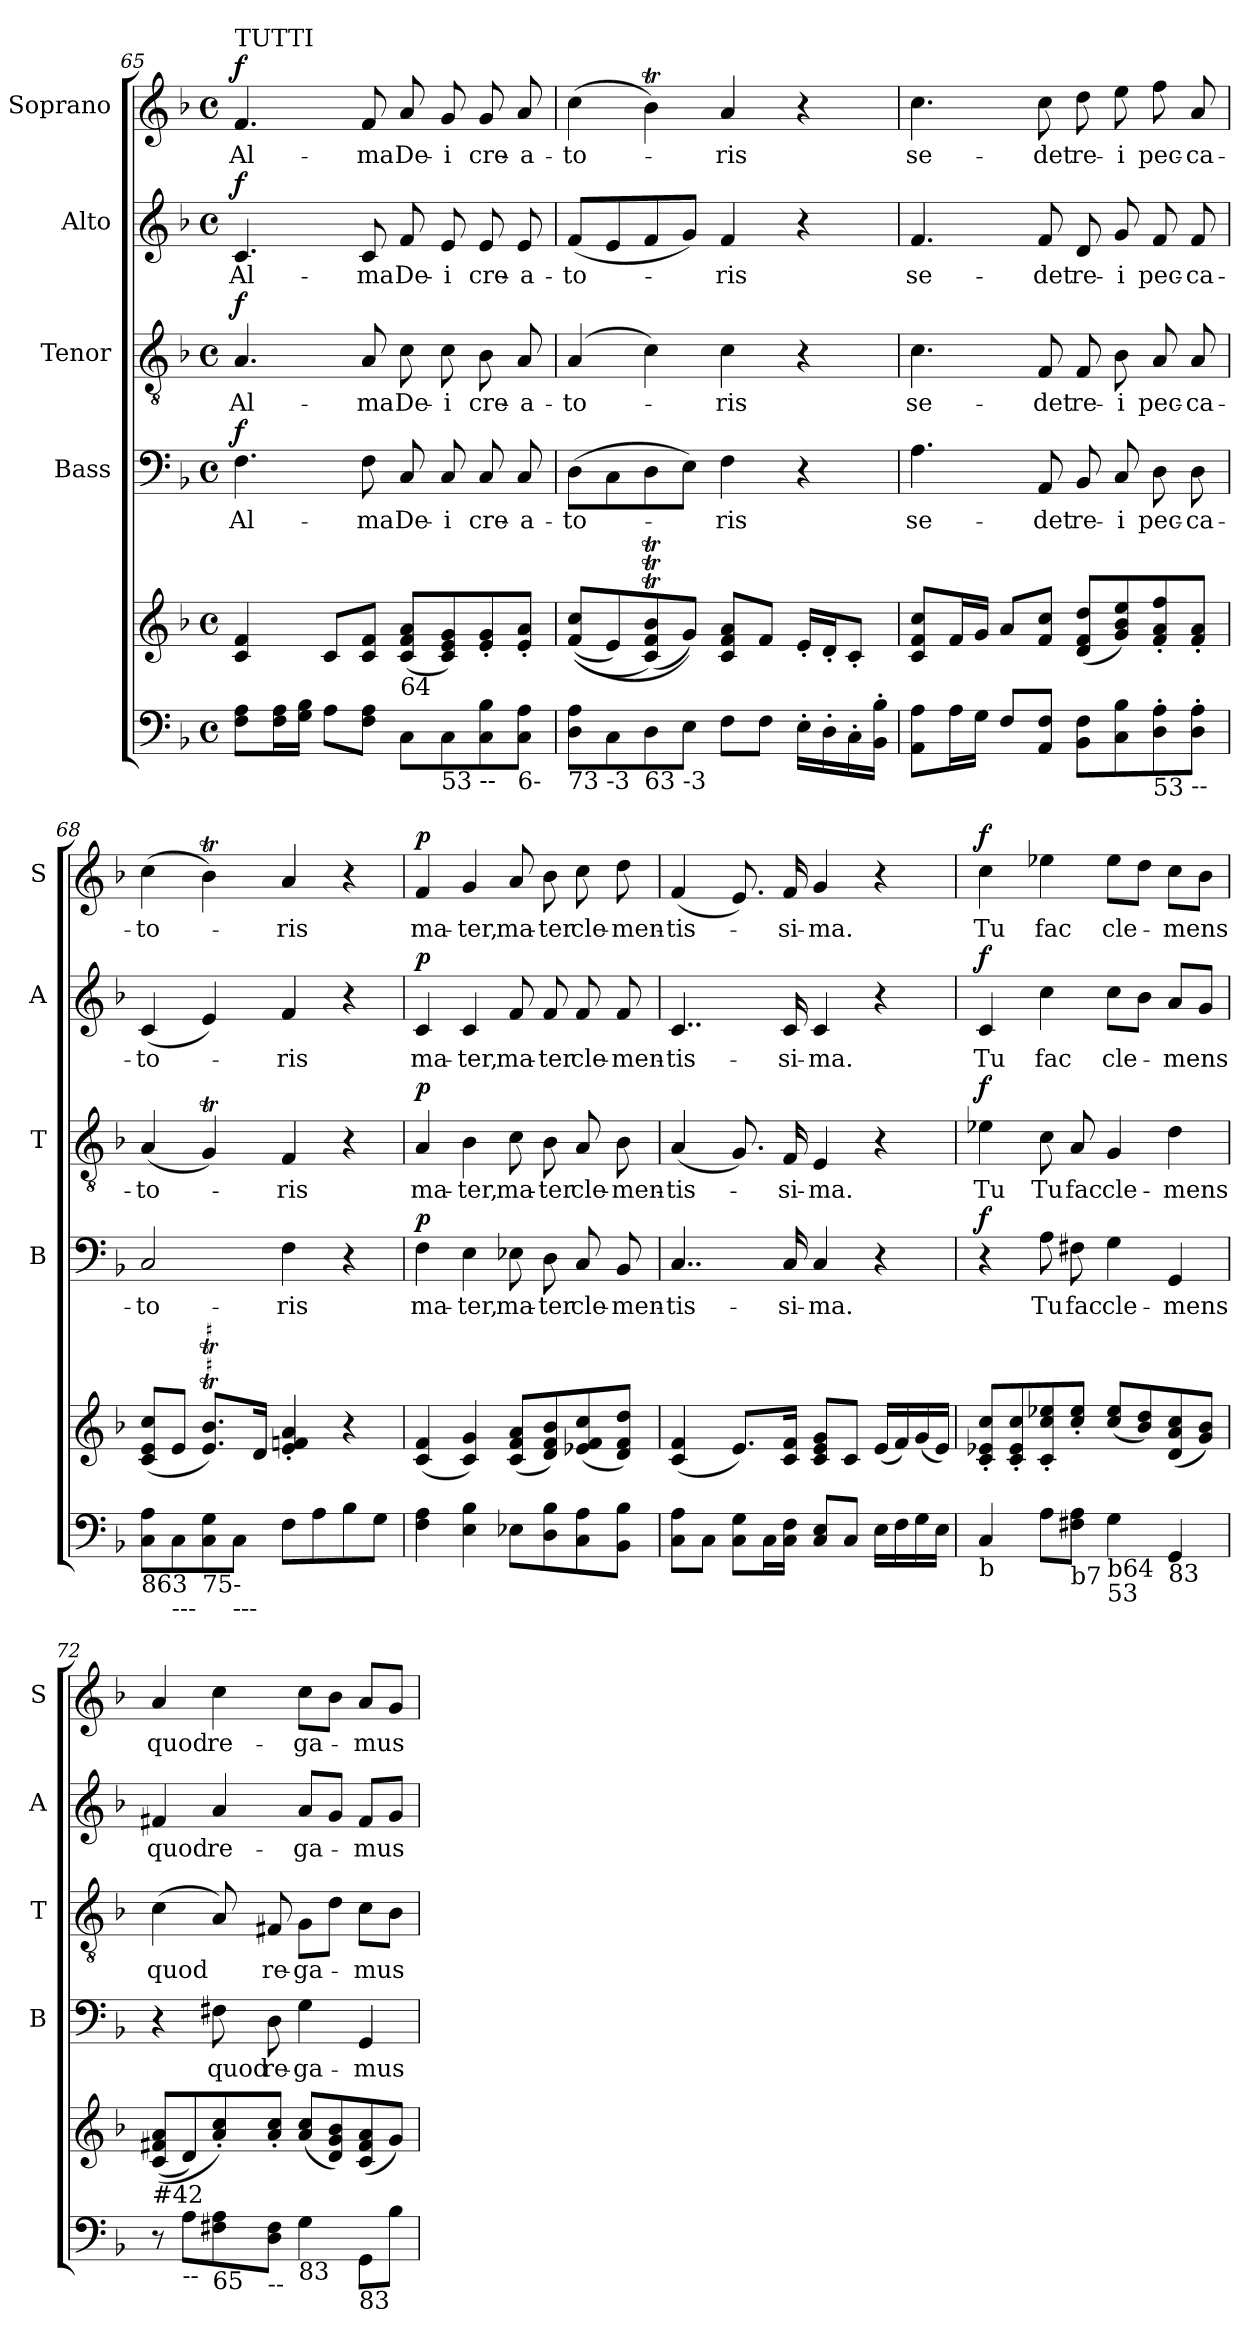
**kern	**kern	**kern	**text	**dynam	**kern	**text	**dynam	**kern	**text	**dynam	**kern	**text	**dynam
*part5	*part5	*part4	*part4	*part4	*part3	*part3	*part3	*part2	*part2	*part2	*part1	*part1	*part1
*staff6	*staff5	*staff4	*staff4	*staff4	*staff3	*staff3	*staff3	*staff2	*staff2	*staff2	*staff1	*staff1	*staff1
*	*	*I"Bass	*	*	*I"Tenor	*	*	*I"Alto	*	*	*I"Soprano	*	*
*	*	*I'B	*	*	*I'T	*	*	*I'A	*	*	*I'S	*	*
*clefF4	*clefG2	*clefF4	*	*	*clefGv2	*	*	*clefG2	*	*	*clefG2	*	*
*k[b-]	*k[b-]	*k[b-]	*	*	*k[b-]	*	*	*k[b-]	*	*	*k[b-]	*	*
*F:	*F:	*F:	*	*	*F:	*	*	*F:	*	*	*F:	*	*
*M4/4	*M4/4	*M4/4	*	*	*M4/4	*	*	*M4/4	*	*	*M4/4	*	*
*met(c)	*met(c)	*met(c)	*	*	*met(c)	*	*	*met(c)	*	*	*met(c)	*	*
=65	=65	=65	=65	=65	=65	=65	=65	=65	=65	=65	=65	=65	=65
!	!	!	!	!	!	!	!	!	!	!	!LO:TX:a:t=TUTTI	!	!
!	!	!	!	!LO:DY:b	!	!	!LO:DY:b	!	!	!LO:DY:b	!	!	!LO:DY:b
8F\ 8A\L	4c/ 4f/	4.F\	Al-	f	4.A/	Al-	f	4.c/	Al-	f	4.f/	Al-	f
16F\ 16A\L	.	.	.	.	.	.	.	.	.	.	.	.	.
16G\ 16B-\JJ	.	.	.	.	.	.	.	.	.	.	.	.	.
8A\L	8c/L	.	.	.	.	.	.	.	.	.	.	.	.
8F\ 8A\J	8c/ 8f/J	8F\	-ma	.	8A/	-ma	.	8c/	-ma	.	8f/	-ma	.
!	!LO:TX:b:t=64	!	!	!	!	!	!	!	!	!	!	!	!
8C\L	(8c/ 8f/ 8a/L	8C/	De-	.	8c\	De-	.	8f/	De-	.	8a/	De-	.
!LO:TX:b:t=53	!	!	!	!	!	!	!	!	!	!	!	!	!
8C\	8c/ 8e/ 8g/)	8C/	-i	.	8c\	-i	.	8e/	-i	.	8g/	-i	.
!LO:TX:b:t=--	!	!	!	!	!	!	!	!	!	!	!	!	!
8C\ 8B-\	8e/'< 8g/'<	8C/	cre-	.	8B-\	cre-	.	8e/	cre-	.	8g/	cre-	.
!LO:TX:b:t=6-	!	!	!	!	!	!	!	!	!	!	!	!	!
8C\ 8A\J	8e/'< 8a/'<J	8C/	-a-	.	8A/	-a-	.	8e/	-a-	.	8a/	-a-	.
=66	=66	=66	=66	=66	=66	=66	=66	=66	=66	=66	=66	=66	=66
!LO:TX:b:t=73	!	!	!	!	!	!	!	!	!	!	!	!	!
8D\ 8A\L	(((8f/ 8cc/L	(8D\L	-to-	.	(4A/	-to-	.	(8f/L	-to-	.	(4cc\	-to-	.
!LO:TX:b:t=-3	!	!	!	!	!	!	!	!	!	!	!	!	!
8C\	8e/)	8C\	.	.	.	.	.	8e/	.	.	.	.	.
!LO:TX:b:t=63	!	!	!	!	!	!	!	!	!	!	!	!	!
8D\	(8c/T 8f/T 8b-/T)	8D\	.	.	4c\)	.	.	8f/	.	.	4b-T\)	.	.
!LO:TX:b:t=-3	!	!	!	!	!	!	!	!	!	!	!	!	!
8E\J	8g/J))	8E\J)	.	.	.	.	.	8g/J)	.	.	.	.	.
8F\L	8c/ 8f/ 8a/L	4F\	-ris	.	4c\	-ris	.	4f/	-ris	.	4a/	-ris	.
8F\J	8f/J	.	.	.	.	.	.	.	.	.	.	.	.
16E'>\LL	16e'</LL	4r	.	.	4r	.	.	4r	.	.	4r	.	.
16D'>\	16d'</J	.	.	.	.	.	.	.	.	.	.	.	.
16C'>\	8c'</J	.	.	.	.	.	.	.	.	.	.	.	.
16BB-\'> 16B-\'>JJ	.	.	.	.	.	.	.	.	.	.	.	.	.
!!LO:LB:g=z
=67	=67	=67	=67	=67	=67	=67	=67	=67	=67	=67	=67	=67	=67
8AA\ 8A\L	8c/ 8f/ 8cc/L	4.A\	se-	.	4.c\	se-	.	4.f/	se-	.	4.cc\	se-	.
16A\L	16f/L	.	.	.	.	.	.	.	.	.	.	.	.
16G\JJ	16g/JJ	.	.	.	.	.	.	.	.	.	.	.	.
8F/L	8a/L	.	.	.	.	.	.	.	.	.	.	.	.
8AA/ 8F/J	8f/ 8cc/J	8AA/	-det	.	8F/	-det	.	8f/	-det	.	8cc\	-det	.
8BB-\ 8F\L	(8d/ 8f/ 8dd/L	8BB-/	re-	.	8F/	re-	.	8d/	re-	.	8dd\	re-	.
8C\ 8B-\	8g/ 8b-/ 8ee/)	8C/	-i	.	8B-\	-i	.	8g/	-i	.	8ee\	-i	.
!LO:TX:b:t=53	!	!	!	!	!	!	!	!	!	!	!	!	!
8D\'> 8A\'>	8f/'< 8a/'< 8ff/'<	8D\	pec-	.	8A/	pec-	.	8f/	pec-	.	8ff\	pec-	.
!LO:TX:b:t=--	!	!	!	!	!	!	!	!	!	!	!	!	!
8D\'> 8A\'>J	8f/'< 8a/'<J	8D\	-ca-	.	8A/	-ca-	.	8f/	-ca-	.	8a/	-ca-	.
=68	=68	=68	=68	=68	=68	=68	=68	=68	=68	=68	=68	=68	=68
!LO:TX:b:t=863	!	!	!	!	!	!	!	!	!	!	!	!	!
8C\ 8A\L	(8c/ 8e/ 8cc/L	2C/	-to-	.	(4A/	-to-	.	(4c/	-to-	.	(4cc\	-to-	.
!LO:TX:b:t=---	!	!	!	!	!	!	!	!	!	!	!	!	!
8C\	8e/J	.	.	.	.	.	.	.	.	.	.	.	.
!LO:TX:b:t=75-	!	!	!	!	!	!	!	!	!	!	!	!	!
8C\ 8G\	8.e/T 8.b-/TL)	.	.	.	4GT/)	.	.	4e/)	.	.	4b-T\)	.	.
!LO:TX:b:t=---	!	!	!	!	!	!	!	!	!	!	!	!	!
8C\J	.	.	.	.	.	.	.	.	.	.	.	.	.
.	16d/Jk	.	.	.	.	.	.	.	.	.	.	.	.
8F\L	4e/'< 4f/'< 4a/'<	4F\	-ris	.	4F/	-ris	.	4f/	-ris	.	4a/	-ris	.
8A\	.	.	.	.	.	.	.	.	.	.	.	.	.
8B-\	4r	4r	.	.	4r	.	.	4r	.	.	4r	.	.
8G\J	.	.	.	.	.	.	.	.	.	.	.	.	.
=69	=69	=69	=69	=69	=69	=69	=69	=69	=69	=69	=69	=69	=69
!	!	!	!	!LO:DY:b	!	!	!LO:DY:b	!	!	!LO:DY:b	!	!	!LO:DY:b
4F\ 4A\	(4c/ 4f/	4F\	ma-	p	4A/	ma-	p	4c/	ma-	p	4f/	ma-	p
4E\ 4B-\	4c/ 4g/)	4E\	-ter,	.	4B-\	-ter,	.	4c/	-ter,	.	4g/	-ter,	.
8E-X\L	(8c/ 8f/ 8a/L	8E-X\	ma-	.	8c\	ma-	.	8f/	ma-	.	8a/	ma-	.
8D\ 8B-\	8d/ 8f/ 8b-/)	8D\	-ter	.	8B-\	-ter	.	8f/	-ter	.	8b-\	-ter	.
8C\ 8A\	(8e-X/ 8f/ 8cc/	8C/	cle-	.	8A/	cle-	.	8f/	cle-	.	8cc\	cle-	.
8BB-\ 8B-\J	8d/ 8f/ 8dd/J)	8BB-/	-men-	.	8B-\	-men-	.	8f/	-men-	.	8dd\	-men-	.
=70	=70	=70	=70	=70	=70	=70	=70	=70	=70	=70	=70	=70	=70
8C\ 8A\L	(4c/ 4f/	4..C/	-tis-	.	(4A/	-tis-	.	4..c/	-tis-	.	(4f/	-tis-	.
8C\J	.	.	.	.	.	.	.	.	.	.	.	.	.
8C\ 8G\L	8.e/L)	.	.	.	8.G/)	.	.	.	.	.	8.e/)	.	.
16C\L	.	.	.	.	.	.	.	.	.	.	.	.	.
16C\ 16F\JJ	16c/ 16f/Jk	16C/	-si-	.	16F/	-si-	.	16c/	-si-	.	16f/	-si-	.
8C/ 8E/L	8c/ 8e/ 8g/L	4C/	-ma.	.	4E/	-ma.	.	4c/	-ma.	.	4g/	-ma.	.
8C/J	8c/J	.	.	.	.	.	.	.	.	.	.	.	.
16E\LL	(16e/LL	4r	.	.	4r	.	.	4r	.	.	4r	.	.
16F\	16f/)	.	.	.	.	.	.	.	.	.	.	.	.
16G\	(16g/	.	.	.	.	.	.	.	.	.	.	.	.
16E\JJ	16e/JJ)	.	.	.	.	.	.	.	.	.	.	.	.
!!LO:PB:g=z
=71	=71	=71	=71	=71	=71	=71	=71	=71	=71	=71	=71	=71	=71
!LO:TX:b:t=b	!	!	!	!	!	!	!	!	!	!	!	!	!
!	!	!	!	!LO:DY:b	!	!	!LO:DY:b	!	!	!LO:DY:b	!	!	!LO:DY:b
4C/	8c/'< 8e-X/'< 8cc/'<L	4r	.	f	4e-X\	Tu	f	4c/	Tu	f	4cc\	Tu	f
.	8c/'< 8e-/'< 8cc/'<	.	.	.	.	.	.	.	.	.	.	.	.
8A\L	8c/'< 8cc/'< 8ee-X/'<	8A\	Tu	.	8c\	Tu	.	4cc\	fac	.	4ee-X\	fac	.
!LO:TX:b:t=b7	!	!	!	!	!	!	!	!	!	!	!	!	!
8F#X\ 8A\J	8cc/'< 8ee-/'<J	8F#X\	fac	.	8A/	fac	.	.	.	.	.	.	.
!LO:TX:b:t=b64	!	!	!	!	!	!	!	!	!	!	!	!	!
!LO:TX:b:t=53	!	!	!	!	!	!	!	!	!	!	!	!	!
4G\	(8cc/ 8ee-/L	4G\	cle-	.	4G/	cle-	.	8cc\L	cle-	.	8ee-\L	cle-	.
.	8b-/ 8dd/)	.	.	.	.	.	.	8b-\J	.	.	8dd\J	.	.
!LO:TX:b:t=83	!	!	!	!	!	!	!	!	!	!	!	!	!
4GG/	(8d/ 8a/ 8cc/	4GG/	-mens	.	4d\	-mens	.	8a/L	-mens	.	8cc\L	-mens	.
.	8g/ 8b-/J)	.	.	.	.	.	.	8g/J	.	.	8b-\J	.	.
=72	=72	=72	=72	=72	=72	=72	=72	=72	=72	=72	=72	=72	=72
!	!LO:TX:b:t=#42	!	!	!	!	!	!	!	!	!	!	!	!
8r	((8c/ 8f#X/ 8a/L	4r	.	.	(4c\	quod	.	4f#X/	quod	.	4a/	quod	.
!LO:TX:b:t=--	!	!	!	!	!	!	!	!	!	!	!	!	!
8A\L	8d/)	.	.	.	.	.	.	.	.	.	.	.	.
!LO:TX:b:t=65	!	!	!	!	!	!	!	!	!	!	!	!	!
8F#X\ 8A\	8a/'< 8cc/'<)	8F#X\	quod	.	8A/)	.	.	4a/	re-	.	4cc\	re-	.
!LO:TX:b:t=--	!	!	!	!	!	!	!	!	!	!	!	!	!
8D\ 8F#\J	8a/'< 8cc/'<J	8D\	re-	.	8F#X/	re-	.	.	.	.	.	.	.
!LO:TX:b:t=83	!	!	!	!	!	!	!	!	!	!	!	!	!
4G\	(8a/ 8cc/L	4G\	-ga-	.	8G\L	-ga-	.	8a/L	-ga-	.	8cc\L	-ga-	.
.	8d/ 8g/ 8b-/)	.	.	.	8d\J	.	.	8g/J	.	.	8b-\J	.	.
!LO:TX:b:t=83	!	!	!	!	!	!	!	!	!	!	!	!	!
8GG\L	(8c/ 8f#/ 8a/	4GG/	-mus	.	8c\L	-mus	.	8f#/L	-mus	.	8a/L	-mus	.
8B-\J	8g/J)	.	.	.	8B-\J	.	.	8g/J	.	.	8g/J	.	.
=	=	=	=	=	=	=	=	=	=	=	=	=	=
*-	*-	*-	*-	*-	*-	*-	*-	*-	*-	*-	*-	*-	*-
